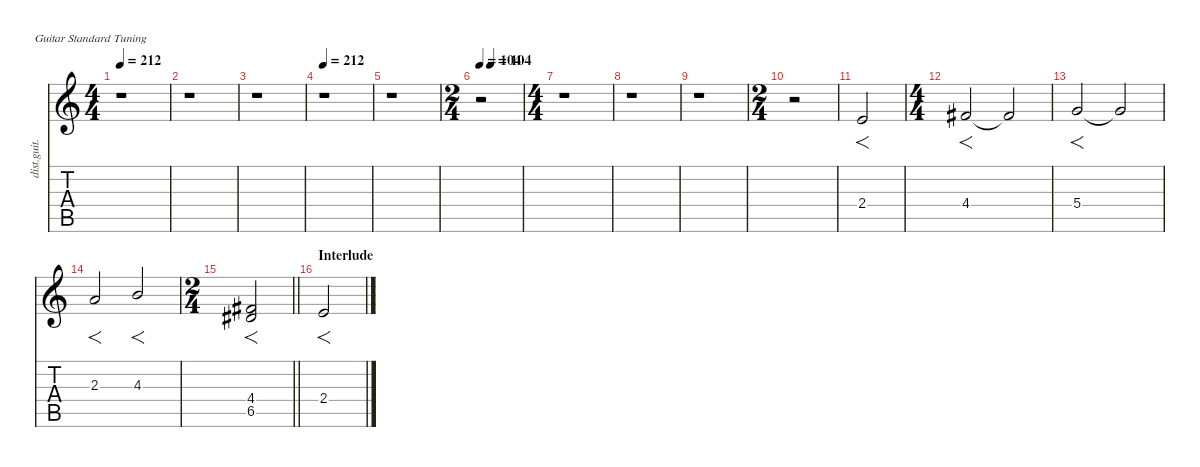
\defaultSystemsLayout 4
\hideDynamics
\bracketExtendMode nobrackets
\track ("Solo" "dist.guit.") {instrument distortionguitar}
\staff {score tabs}
\tuning (E4 B3 G3 D3 A2 E2)
\ts (4 4)
\tempo 212
\clef g2
\ks c
r.1{dy fff beam Down} |
r.1{beam Down} |
r.1{beam Down} |
\tempo 212
r.1{beam Down} |
r.1{beam Down} |
\ts (2 4)
\beaming (8 2 2)
\tempo 104
\tempo (104 0.25)
r.2{beam Down} |
\ts (4 4)
\beaming (8 2 2 2 2)
r.1{beam Down} |
r.1{beam Down} |
r.1{beam Down} |
\ts (2 4)
\beaming (8 2 2)
r.2{beam Down} |
2.4.2{f beam Up} |
\ts (4 4)
\beaming (8 2 2 2 2)
4.4{acc #}.2{f beam Up} 4.4{t acc #}.2{dy f beam Up} |
5.4.2{f dy fff beam Up} 5.4{t}.2{dy f beam Up} |
2.3.2{f dy fff beam Up} 4.3.2{f beam Up} |
\ts (2 4)
\beaming (8 2 2)
\barLineRight lightlight
(4.4{acc #} 6.5{acc #}).2{f beam Up} |
\section ("" "Interlude")
2.4.2{f beam Up}
